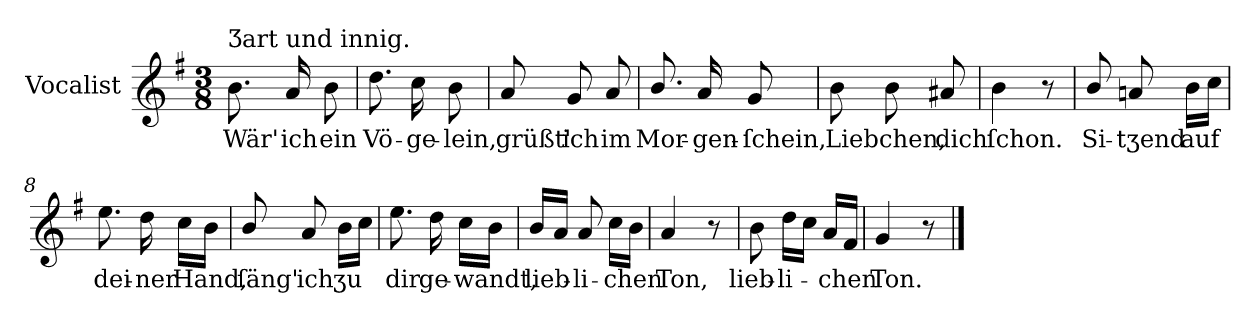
**kern	**text
*part1	*part1
*staff1	*staff1
*I"Vocalist	*
*clefG2	*
*k[f#]	*
*G:	*
*M3/8	*
=1	=1
!LO:TX:a:t=Ʒart und innig.	!
8.b	Wär'
16a	ich
8b	ein
=2	=2
8.dd	Vö-
16cc	-ge-
8b	-lein,
=3	=3
8a	grüßt'
8g	ich
8a	im
=4	=4
8.b/	Mor-
16a	-gen-
8g	-ſchein,
=5	=5
8b	Liebchen,
8b	.
8a#X	dich
=6	=6
4b	ſchon.
8r	.
=7	=7
8b/	Si-
8an	-tʒend
16bLL	auf
16ccJJ	.
=8	=8
8.ee	dei-
16dd	-ner
16ccLL	Hand,
16bJJ	.
=9	=9
8b/	ſäng'
8a	ich
16bLL	ʒu
16ccJJ	.
=10	=10
8.ee	dir
16dd	ge-
16ccLL	-wandt,
16bJJ	.
=11	=11
16bLL	lieb-
16aJJ	.
8a	-li-
16ccLL	-chen
16bJJ	.
=12	=12
4a	Ton,
8r	.
=13	=13
8b	lieb-
16ddLL	-li-
16ccJJ	.
16aLL	-chen
16f#JJ	.
=14	=14
4g	Ton.
8r	.
==	==
*-	*-
